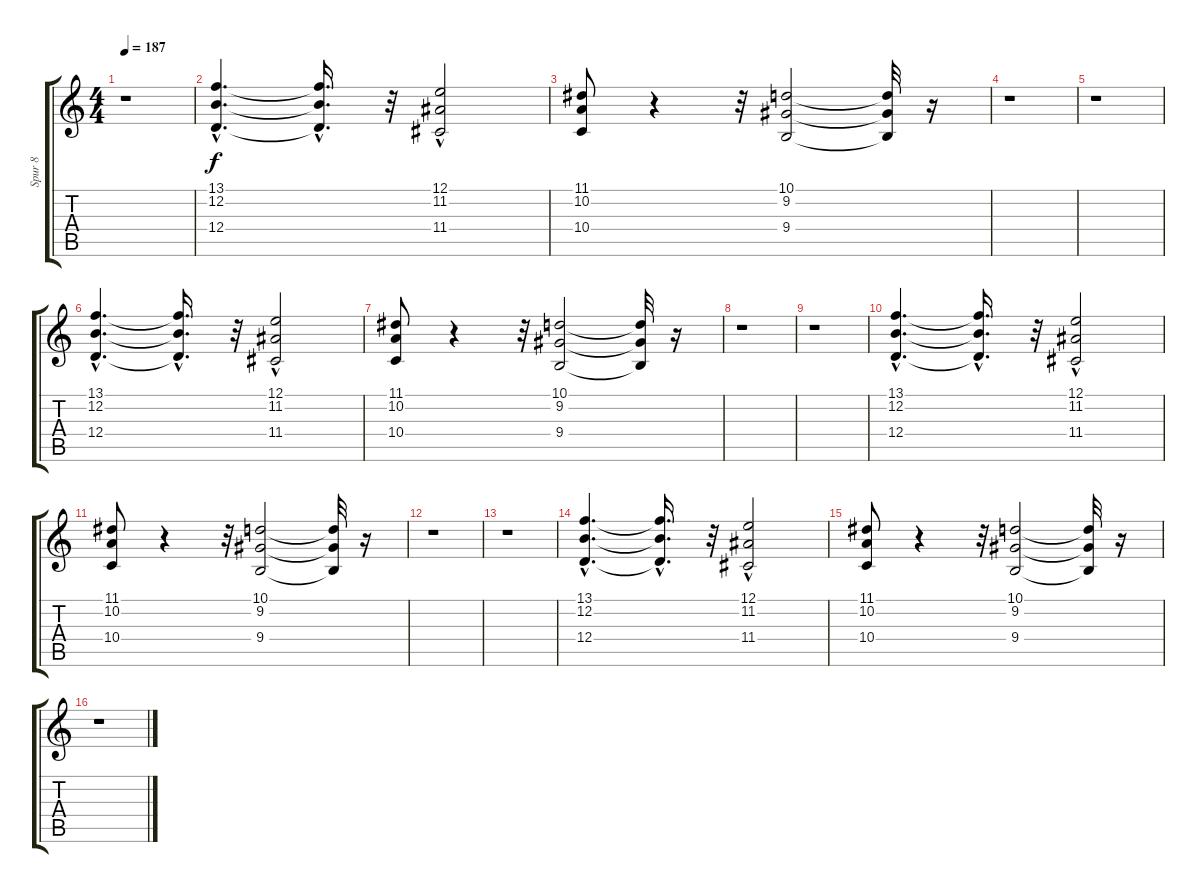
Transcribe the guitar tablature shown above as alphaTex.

\track ("Spur 8" "Spur 8") {instrument brasssection}
\staff {score tabs}
\tuning (E4 B3 G3 D3 A2 E2) {hide}
\ts (4 4)
\tempo 187
\clef g2
\ks c
r.1{dy f} |
(13.1{hac} 12.2{hac} 12.4{hac}).4{d} (13.1{t} 12.2{hac t} 12.4{hac t}).16{d} r.32 (12.1{hac} 11.2{hac} 11.4).2 |
(11.1 10.2 10.4).8 r.4 r.32 (10.1 9.2 9.4).2 (10.1{t} 9.2{t} 9.4{t}).32 r.16 |
r.1 |
r.1 |
(13.1{hac} 12.2{hac} 12.4{hac}).4{d} (13.1{t} 12.2{hac t} 12.4{hac t}).16{d} r.32 (12.1{hac} 11.2{hac} 11.4).2 |
(11.1 10.2 10.4).8 r.4 r.32 (10.1 9.2 9.4).2 (10.1{t} 9.2{t} 9.4{t}).32 r.16 |
r.1 |
r.1 |
(13.1{hac} 12.2{hac} 12.4{hac}).4{d} (13.1{t} 12.2{hac t} 12.4{hac t}).16{d} r.32 (12.1{hac} 11.2{hac} 11.4).2 |
(11.1 10.2 10.4).8 r.4 r.32 (10.1 9.2 9.4).2 (10.1{t} 9.2{t} 9.4{t}).32 r.16 |
r.1 |
r.1 |
(13.1{hac} 12.2{hac} 12.4{hac}).4{d} (13.1{t} 12.2{hac t} 12.4{hac t}).16{d} r.32 (12.1{hac} 11.2{hac} 11.4).2 |
(11.1 10.2 10.4).8 r.4 r.32 (10.1 9.2 9.4).2 (10.1{t} 9.2{t} 9.4{t}).32 r.16 |
r.1
